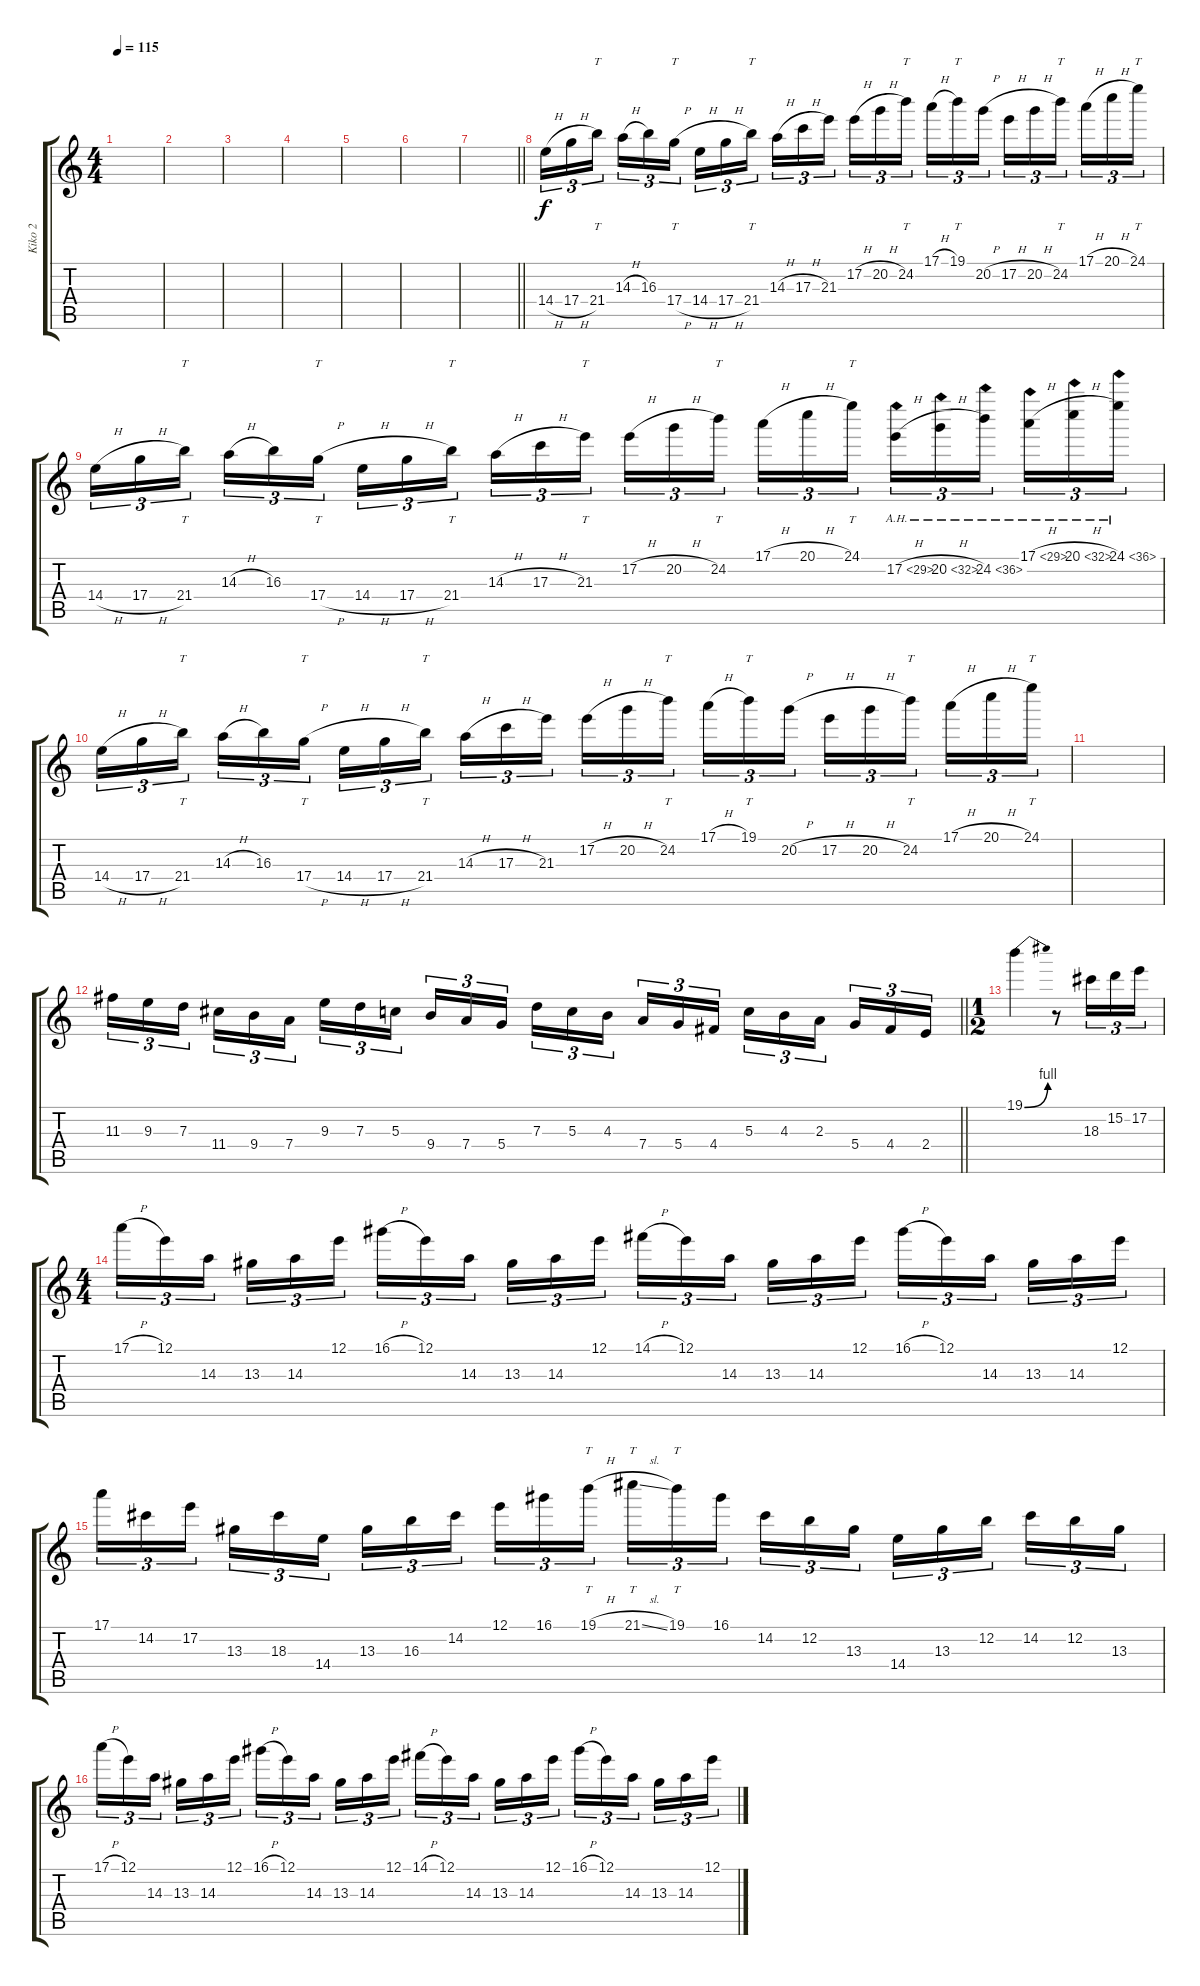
\track ("Kiko 2" "Kiko 2") {instrument overdrivenguitar}
\staff {score tabs}
\tuning (E4 B3 G3 D3 A2 E2) {hide}
\ts (4 4)
\tempo 115
\clef g2
\ks c
|
|
|
|
|
|
\barLineRight lightlight
|
\section ("" "")
14.4{h}.16{tu (3 2)} 17.4{h}.16{tu (3 2)} 21.4.16{tt tu (3 2) beam splitsecondary} 14.3{h}.16{tu (3 2)} 16.3.16{tu (3 2)} 17.4{h}.16{tt tu (3 2)} 14.4{h}.16{tu (3 2)} 17.4{h}.16{tu (3 2)} 21.4.16{tt tu (3 2) beam splitsecondary} 14.3{h}.16{tu (3 2)} 17.3{h}.16{tu (3 2)} 21.3.16{tu (3 2)} 17.2{h}.16{tu (3 2)} 20.2{h}.16{tu (3 2)} 24.2.16{tt tu (3 2) beam splitsecondary} 17.1{h}.16{tu (3 2)} 19.1.16{tt tu (3 2)} 20.2{h}.16{tu (3 2)} 17.2{h}.16{tu (3 2)} 20.2{h}.16{tu (3 2)} 24.2.16{tt tu (3 2) beam splitsecondary} 17.1{h}.16{tu (3 2)} 20.1{h}.16{tu (3 2)} 24.1.16{tt tu (3 2)} |
14.4{h}.16{tu (3 2)} 17.4{h}.16{tu (3 2)} 21.4.16{tt tu (3 2) beam splitsecondary} 14.3{h}.16{tu (3 2)} 16.3.16{tu (3 2)} 17.4{h}.16{tt tu (3 2)} 14.4{h}.16{tu (3 2)} 17.4{h}.16{tu (3 2)} 21.4.16{tt tu (3 2) beam splitsecondary} 14.3{h}.16{tu (3 2)} 17.3{h}.16{tu (3 2)} 21.3.16{tt tu (3 2)} 17.2{h}.16{tu (3 2)} 20.2{h}.16{tu (3 2)} 24.2.16{tt tu (3 2) beam splitsecondary} 17.1{h}.16{tu (3 2)} 20.1{h}.16{tu (3 2)} 24.1.16{tt tu (3 2)} 17.2{ah 12 h}.16{tu (3 2)} 20.2{ah 12 h}.16{tu (3 2)} 24.2{ah 12}.16{tu (3 2) beam splitsecondary} 17.1{ah 12 h}.16{tu (3 2)} 20.1{ah 12 h}.16{tu (3 2)} 24.1{ah 12}.16{tu (3 2)} |
14.4{h}.16{tu (3 2)} 17.4{h}.16{tu (3 2)} 21.4.16{tt tu (3 2) beam splitsecondary} 14.3{h}.16{tu (3 2)} 16.3.16{tu (3 2)} 17.4{h}.16{tt tu (3 2)} 14.4{h}.16{tu (3 2)} 17.4{h}.16{tu (3 2)} 21.4.16{tt tu (3 2) beam splitsecondary} 14.3{h}.16{tu (3 2)} 17.3{h}.16{tu (3 2)} 21.3.16{tu (3 2)} 17.2{h}.16{tu (3 2)} 20.2{h}.16{tu (3 2)} 24.2.16{tt tu (3 2) beam splitsecondary} 17.1{h}.16{tu (3 2)} 19.1.16{tt tu (3 2)} 20.2{h}.16{tu (3 2)} 17.2{h}.16{tu (3 2)} 20.2{h}.16{tu (3 2)} 24.2.16{tt tu (3 2) beam splitsecondary} 17.1{h}.16{tu (3 2)} 20.1{h}.16{tu (3 2)} 24.1.16{tt tu (3 2)} |
|
\barLineRight lightlight
11.3.16{tu (3 2)} 9.3.16{tu (3 2)} 7.3.16{tu (3 2) beam splitsecondary} 11.4.16{tu (3 2)} 9.4.16{tu (3 2)} 7.4.16{tu (3 2)} 9.3.16{tu (3 2)} 7.3.16{tu (3 2)} 5.3.16{tu (3 2) beam splitsecondary} 9.4.16{tu (3 2)} 7.4.16{tu (3 2)} 5.4.16{tu (3 2)} 7.3.16{tu (3 2)} 5.3.16{tu (3 2)} 4.3.16{tu (3 2) beam splitsecondary} 7.4.16{tu (3 2)} 5.4.16{tu (3 2)} 4.4.16{tu (3 2)} 5.3.16{tu (3 2)} 4.3.16{tu (3 2)} 2.3.16{tu (3 2) beam splitsecondary} 5.4.16{tu (3 2)} 4.4.16{tu (3 2)} 2.4.16{tu (3 2)} |
\ts (1 2)
19.1{be (bend 0 0 60 4)}.4 r.8 18.3.16{tu (3 2)} 15.2.16{tu (3 2)} 17.2.16{tu (3 2)} |
\ts (4 4)
17.1{h}.16{tu (3 2)} 12.1.16{tu (3 2)} 14.3.16{tu (3 2) beam splitsecondary} 13.3.16{tu (3 2)} 14.3.16{tu (3 2)} 12.1.16{tu (3 2)} 16.1{h}.16{tu (3 2)} 12.1.16{tu (3 2)} 14.3.16{tu (3 2) beam splitsecondary} 13.3.16{tu (3 2)} 14.3.16{tu (3 2)} 12.1.16{tu (3 2)} 14.1{h}.16{tu (3 2)} 12.1.16{tu (3 2)} 14.3.16{tu (3 2) beam splitsecondary} 13.3.16{tu (3 2)} 14.3.16{tu (3 2)} 12.1.16{tu (3 2)} 16.1{h}.16{tu (3 2)} 12.1.16{tu (3 2)} 14.3.16{tu (3 2) beam splitsecondary} 13.3.16{tu (3 2)} 14.3.16{tu (3 2)} 12.1.16{tu (3 2)} |
17.1.16{tu (3 2)} 14.2.16{tu (3 2)} 17.2.16{tu (3 2) beam splitsecondary} 13.3.16{tu (3 2)} 18.3.16{tu (3 2)} 14.4.16{tu (3 2)} 13.3.16{tu (3 2)} 16.3.16{tu (3 2)} 14.2.16{tu (3 2) beam splitsecondary} 12.1.16{tu (3 2)} 16.1.16{tu (3 2)} 19.1{h}.16{tt tu (3 2)} 21.1{sl}.16{tt tu (3 2)} 19.1.16{tt tu (3 2)} 16.1.16{tu (3 2) beam splitsecondary} 14.2.16{tu (3 2)} 12.2.16{tu (3 2)} 13.3.16{tu (3 2)} 14.4.16{tu (3 2)} 13.3.16{tu (3 2)} 12.2.16{tu (3 2) beam splitsecondary} 14.2.16{tu (3 2)} 12.2.16{tu (3 2)} 13.3.16{tu (3 2)} |
17.1{h}.16{tu (3 2)} 12.1.16{tu (3 2)} 14.3.16{tu (3 2) beam splitsecondary} 13.3.16{tu (3 2)} 14.3.16{tu (3 2)} 12.1.16{tu (3 2)} 16.1{h}.16{tu (3 2)} 12.1.16{tu (3 2)} 14.3.16{tu (3 2) beam splitsecondary} 13.3.16{tu (3 2)} 14.3.16{tu (3 2)} 12.1.16{tu (3 2)} 14.1{h}.16{tu (3 2)} 12.1.16{tu (3 2)} 14.3.16{tu (3 2) beam splitsecondary} 13.3.16{tu (3 2)} 14.3.16{tu (3 2)} 12.1.16{tu (3 2)} 16.1{h}.16{tu (3 2)} 12.1.16{tu (3 2)} 14.3.16{tu (3 2) beam splitsecondary} 13.3.16{tu (3 2)} 14.3.16{tu (3 2)} 12.1.16{tu (3 2)}
